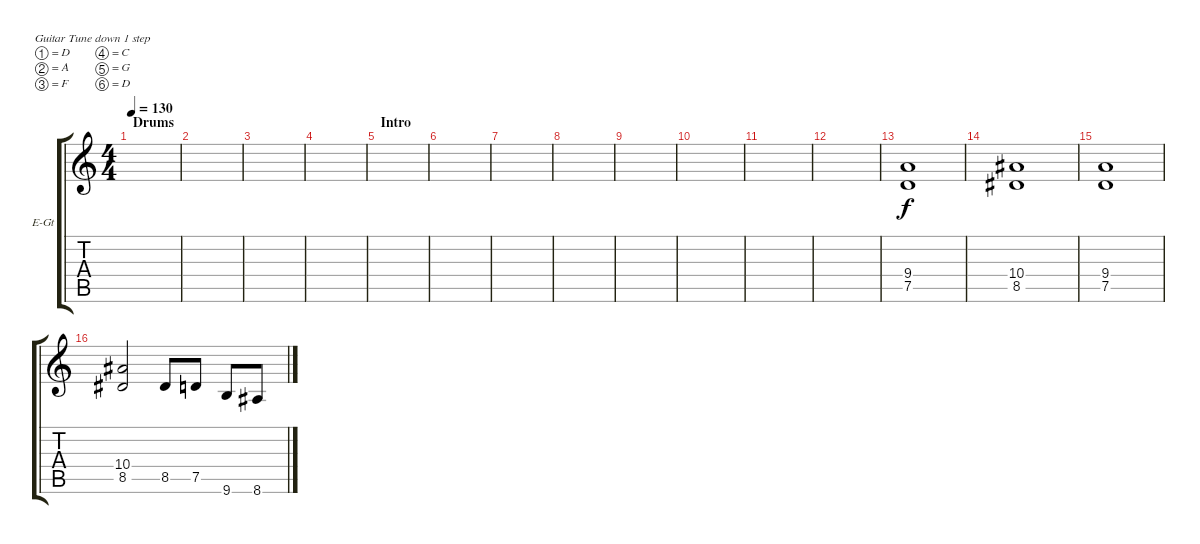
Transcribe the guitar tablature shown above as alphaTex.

\defaultSystemsLayout 4
\bracketExtendMode groupsimilarinstruments
\firstSystemTrackNameOrientation horizontal
\otherSystemsTrackNameOrientation horizontal
\track ("Mille" "E-Gt") {instrument distortionguitar}
\staff {score tabs}
\tuning (D4 A3 F3 C3 G2 D2)
\ts (4 4)
\section ("" "Drums")
\tempo 130
\clef g2
\ks c
|
|
|
|
\section ("" "Intro")
\scale
0.653631 |
\scale
0.346369 |
\scale
0.5 |
\scale
0.5 |
\scale
0.5 |
\scale
0.5 |
\scale
0.5 |
\scale
0.5 |
\scale
0.5 (7.5 9.4).1 |
\scale
0.5 (8.5 10.4).1 |
\scale
0.5 (7.5 9.4).1 |
\scale
0.5 (8.5 10.4).2 8.5.8 7.5.8 9.6.8 8.6.8
